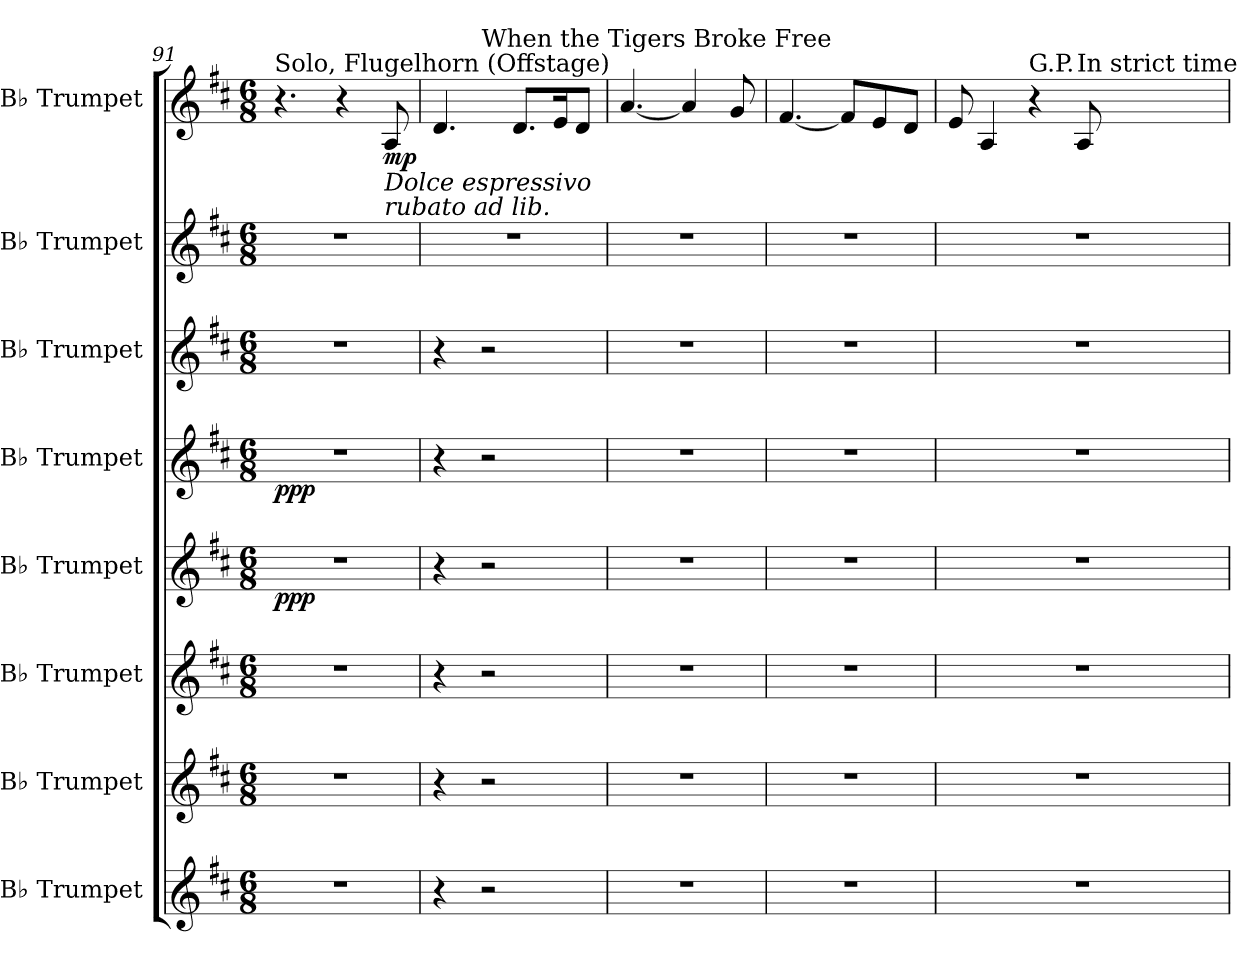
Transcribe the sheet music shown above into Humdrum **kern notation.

**kern	**kern	**kern	**kern	**dynam	**kern	**dynam	**kern	**kern	**kern	**dynam
*part8	*part7	*part6	*part5	*part5	*part4	*part4	*part3	*part2	*part1	*part1
*staff8	*staff7	*staff6	*staff5	*staff5	*staff4	*staff4	*staff3	*staff2	*staff1	*staff1
*I"B♭ Trumpet	*I"B♭ Trumpet	*I"B♭ Trumpet	*I"B♭ Trumpet	*	*I"B♭ Trumpet	*	*I"B♭ Trumpet	*I"B♭ Trumpet	*I"B♭ Trumpet	*
*I'B♭ Tpt.	*I'B♭ Tpt.	*I'B♭ Tpt.	*I'B♭ Tpt.	*	*I'B♭ Tpt.	*	*I'B♭ Tpt.	*I'B♭ Tpt.	*I'B♭ Tpt.	*
!!LO:PB:g=z
*clefG2	*clefG2	*clefG2	*clefG2	*	*clefG2	*	*clefG2	*clefG2	*clefG2	*
*ITrd1c2	*ITrd1c2	*ITrd1c2	*ITrd1c2	*	*ITrd1c2	*	*ITrd1c2	*ITrd1c2	*ITrd1c2	*
*k[]	*k[]	*k[]	*k[]	*	*k[]	*	*k[]	*k[]	*k[]	*
*M6/8	*M6/8	*M6/8	*M6/8	*	*M6/8	*	*M6/8	*M6/8	*M6/8	*
*MM69	*MM69	*MM69	*MM69	*	*MM69	*	*MM69	*MM69	*MM69	*
=91	=91	=91	=91	=91	=91	=91	=91	=91	=91	=91
!	!	!	!	!	!	!	!	!	!LO:TX:a:t=Solo, Flugelhorn (Offstage)	!
!	!	!	!	!LO:DY:b	!	!LO:DY:b	!	!	!	!
2.r	2.r	2.r	2.r	ppp	2.r	ppp	2.r	2.r	4.r	.
.	.	.	.	.	.	.	.	.	4r	.
!	!	!	!	!	!	!	!	!	!LO:TX:b:i:t=Dolce espressivo	!
!	!	!	!	!	!	!	!	!	!LO:TX:b:i:t=rubato ad lib.	!
!	!	!	!	!	!	!	!	!	!	!LO:DY:b
.	.	.	.	.	.	.	.	.	8G/	mp
=92	=92	=92	=92	=92	=92	=92	=92	=92	=92	=92
*	*	*	*	*	*	*	*	*	*^	*
4r	4r	4r	4r	.	4r	.	4r	2.r	4.c/	4ryy	.
!	!	!	!	!	!	!	!	!	!	!LO:TX:a:t=When the Tigers Broke Free	!
2r	2r	2r	2r	.	2r	.	2r	.	.	2ryy	.
.	.	.	.	.	.	.	.	.	8.c/L	.	.
.	.	.	.	.	.	.	.	.	16d/K	.	.
.	.	.	.	.	.	.	.	.	8c/J	.	.
*	*	*	*	*	*	*	*	*	*v	*v	*
=93	=93	=93	=93	=93	=93	=93	=93	=93	=93	=93
2.r	2.r	2.r	2.r	.	2.r	.	2.r	2.r	[4.g/	.
.	.	.	.	.	.	.	.	.	4g/]	.
.	.	.	.	.	.	.	.	.	8f/	.
=94	=94	=94	=94	=94	=94	=94	=94	=94	=94	=94
2.r	2.r	2.r	2.r	.	2.r	.	2.r	2.r	[4.e/	.
.	.	.	.	.	.	.	.	.	8e/L]	.
.	.	.	.	.	.	.	.	.	8d/	.
.	.	.	.	.	.	.	.	.	8c/J	.
=95	=95	=95	=95	=95	=95	=95	=95	=95	=95	=95
2.r	2.r	2.r	2.r	.	2.r	.	2.r	2.r	8d/	.
.	.	.	.	.	.	.	.	.	4G/	.
!	!	!	!	!	!	!	!	!	!LO:TX:a:t=G.P.	!
.	.	.	.	.	.	.	.	.	4r	.
!	!	!	!	!	!	!	!	!	!LO:TX:a:t=In strict time	!
.	.	.	.	.	.	.	.	.	8G/	.
=	=	=	=	=	=	=	=	=	=	=
*-	*-	*-	*-	*-	*-	*-	*-	*-	*-	*-
